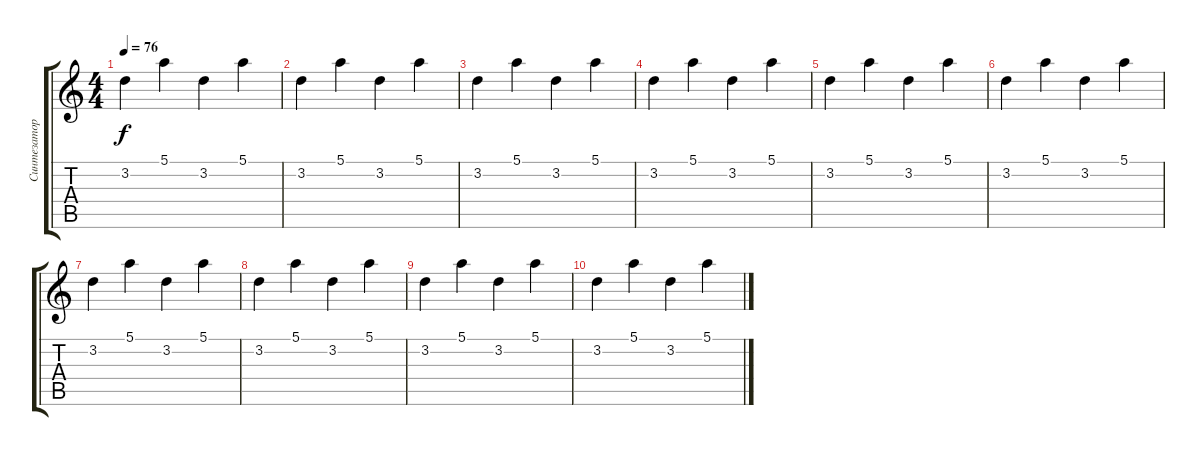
\track ("Синтезатор" "Синтезатор") {instrument acousticguitarnylon}
\staff {score tabs}
\tuning (E4 B3 G3 D3 A2 E2) {hide}
\ts (4 4)
\tempo 76
\clef g2
\ks c
3.2.4{dy f} 5.1.4 3.2.4 5.1.4 |
3.2.4 5.1.4 3.2.4 5.1.4 |
3.2.4 5.1.4 3.2.4 5.1.4 |
3.2.4 5.1.4 3.2.4 5.1.4 |
3.2.4 5.1.4 3.2.4 5.1.4 |
3.2.4 5.1.4 3.2.4 5.1.4 |
3.2.4 5.1.4 3.2.4 5.1.4 |
3.2.4 5.1.4 3.2.4 5.1.4 |
3.2.4 5.1.4 3.2.4 5.1.4 |
3.2.4 5.1.4 3.2.4 5.1.4
